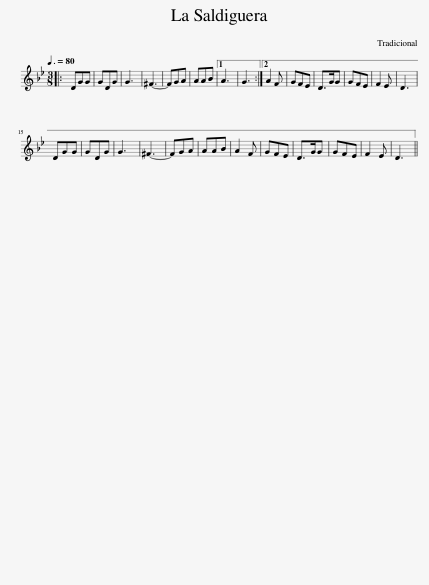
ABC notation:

X:1
L:1/8
Q:3/8=80
M:3/8
I:linebreak $
K:Gmin
V:1 treble
V:1
|: DGG | GDG | G3 | ^F3- | FGA | %5
 AAB |1 A3 | G3 :|2 A2 F | GFE | %10
 D>GG | GFE | F2 E | D3 |$ DGG | %15
 GDG | G3 | ^F3- | FGA | AAB | %20
 A2 F | GFE | D>GG | GFE | F2 E | %25
 D3 || %26
